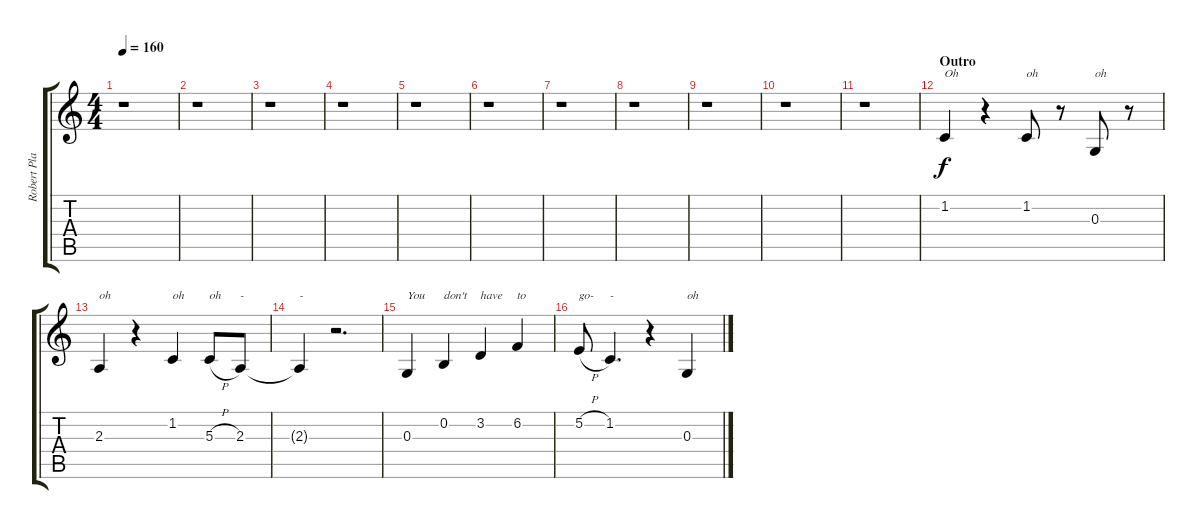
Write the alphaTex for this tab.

\track ("Robert Plant - Vocals" "Robert Pla") {instrument voiceoohs}
\staff {score tabs}
\tuning (E4 B3 G3 D3 A2 E2) {hide}
\ts (4 4)
\tempo 160
\clef g2
\ks c
r.1{dy f} |
r.1 |
r.1 |
r.1 |
r.1 |
r.1 |
r.1 |
r.1 |
r.1 |
r.1 |
r.1 |
\section ("" "Outro")
1.2.4{txt "Oh"} r.4 1.2.8{txt "oh"} r.8 0.3.8{txt "oh"} r.8 |
2.3.4{txt "oh"} r.4 1.2.4{txt "oh"} 5.3{h}.8{txt "oh"} 2.3.8{txt "-"} |
2.3{t}.4{txt "-"} r.2{d} |
0.3.4{txt "You"} 0.2.4{txt "don't"} 3.2.4{txt "have"} 6.2.4{txt "to"} |
5.2{h}.8{txt "go-"} 1.2.4{d txt "-"} r.4 0.3.4{txt "oh"}
